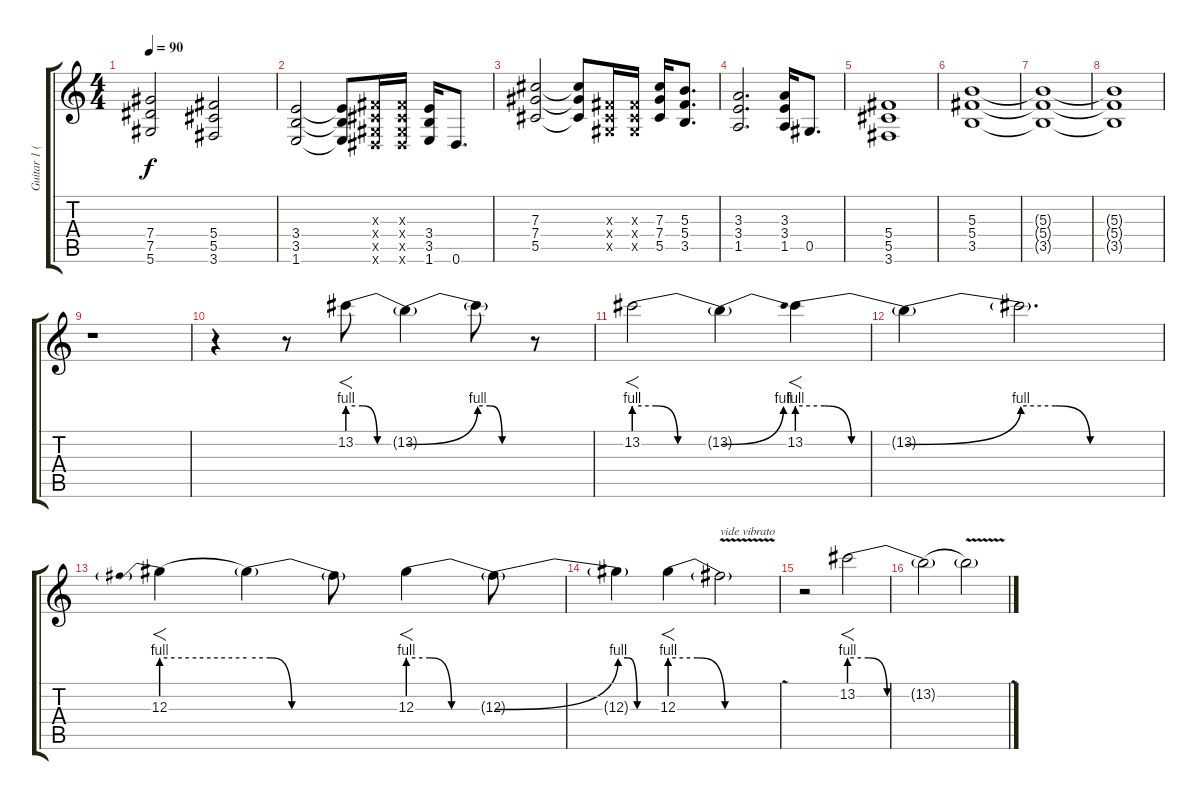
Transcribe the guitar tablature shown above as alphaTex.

\track ("Guitar 1 (Slash)" "Guitar 1 (") {instrument overdrivenguitar}
\staff {score tabs}
\tuning (Eb4 Bb3 Gb3 Db3 Ab2 Eb2) {hide}
\ts (4 4)
\tempo 90
\clef g2
\ks c
(7.4 7.5 5.6).2{dy f} (5.4 5.5 3.6).2 |
(3.4 3.5 1.6).2 (3.4{t} 3.5{t} 1.6{t}).8 (0.3{x} 0.4{x} 0.5{x} 0.6{x}).16 (0.3{x} 0.4{x} 0.5{x} 0.6{x}).16 (3.4 3.5 1.6).16 0.6.8{d} |
(7.3 7.4 5.5).2 (7.3{t} 7.4{t} 5.5{t}).8 (0.3{x} 0.4{x} 0.5{x}).16 (0.3{x} 0.4{x} 0.5{x}).16 (7.3 7.4 5.5).16 (5.3 5.4 3.5).8{d} |
(3.3 3.4 1.5).2{d} (3.3 3.4 1.5).16 0.5.8{d} |
(5.4 5.5 3.6).1 |
(5.3 5.4 3.5).1 |
(5.3{t} 5.4{t} 3.5{t}).1 |
(5.3{t} 5.4{t} 3.5{t}).1 |
r.1 |
r.4 r.8 13.2{be (custom 0 4 15 4 30 0 60 0)}.8{f} 13.2{be (bend 0 0 60 4) t}.4 13.2{be (custom 0 4 15 4 30 0 60 0) t}.8 r.8 |
13.2{be (custom 0 4 15 4 30 0 60 0)}.2{f} 13.2{be (bend 0 0 60 4) t}.4 13.2{be (custom 0 4 15 4 30 0 60 0)}.4{f} |
13.2{be (bend 0 0 60 4) t}.4 13.2{be (custom 0 4 15 4 30 0 60 0) t}.2{d} |
12.3{be (prebend 0 4 60 4)}.4{f} 12.3{be (custom 0 4 15 4 30 0 60 0) t}.4 12.3{be (hold 0 0 60 0) t}.8 12.3{be (custom 0 4 15 4 30 0 60 0)}.4{f} 12.3{be (bend 0 0 60 4) t}.8 |
12.3{be (custom 0 4 15 4 30 0 60 0) t}.4 12.3{be (custom 0 4 15 4 30 0 60 0)}.4{f} 12.3{v t}.2{txt "vide vibrato"} |
r.2 13.2{be (custom 0 4 15 4 30 0 60 0)}.2{f} |
13.2{be (hold 0 0 60 0) t}.2 13.2{v t}.2
